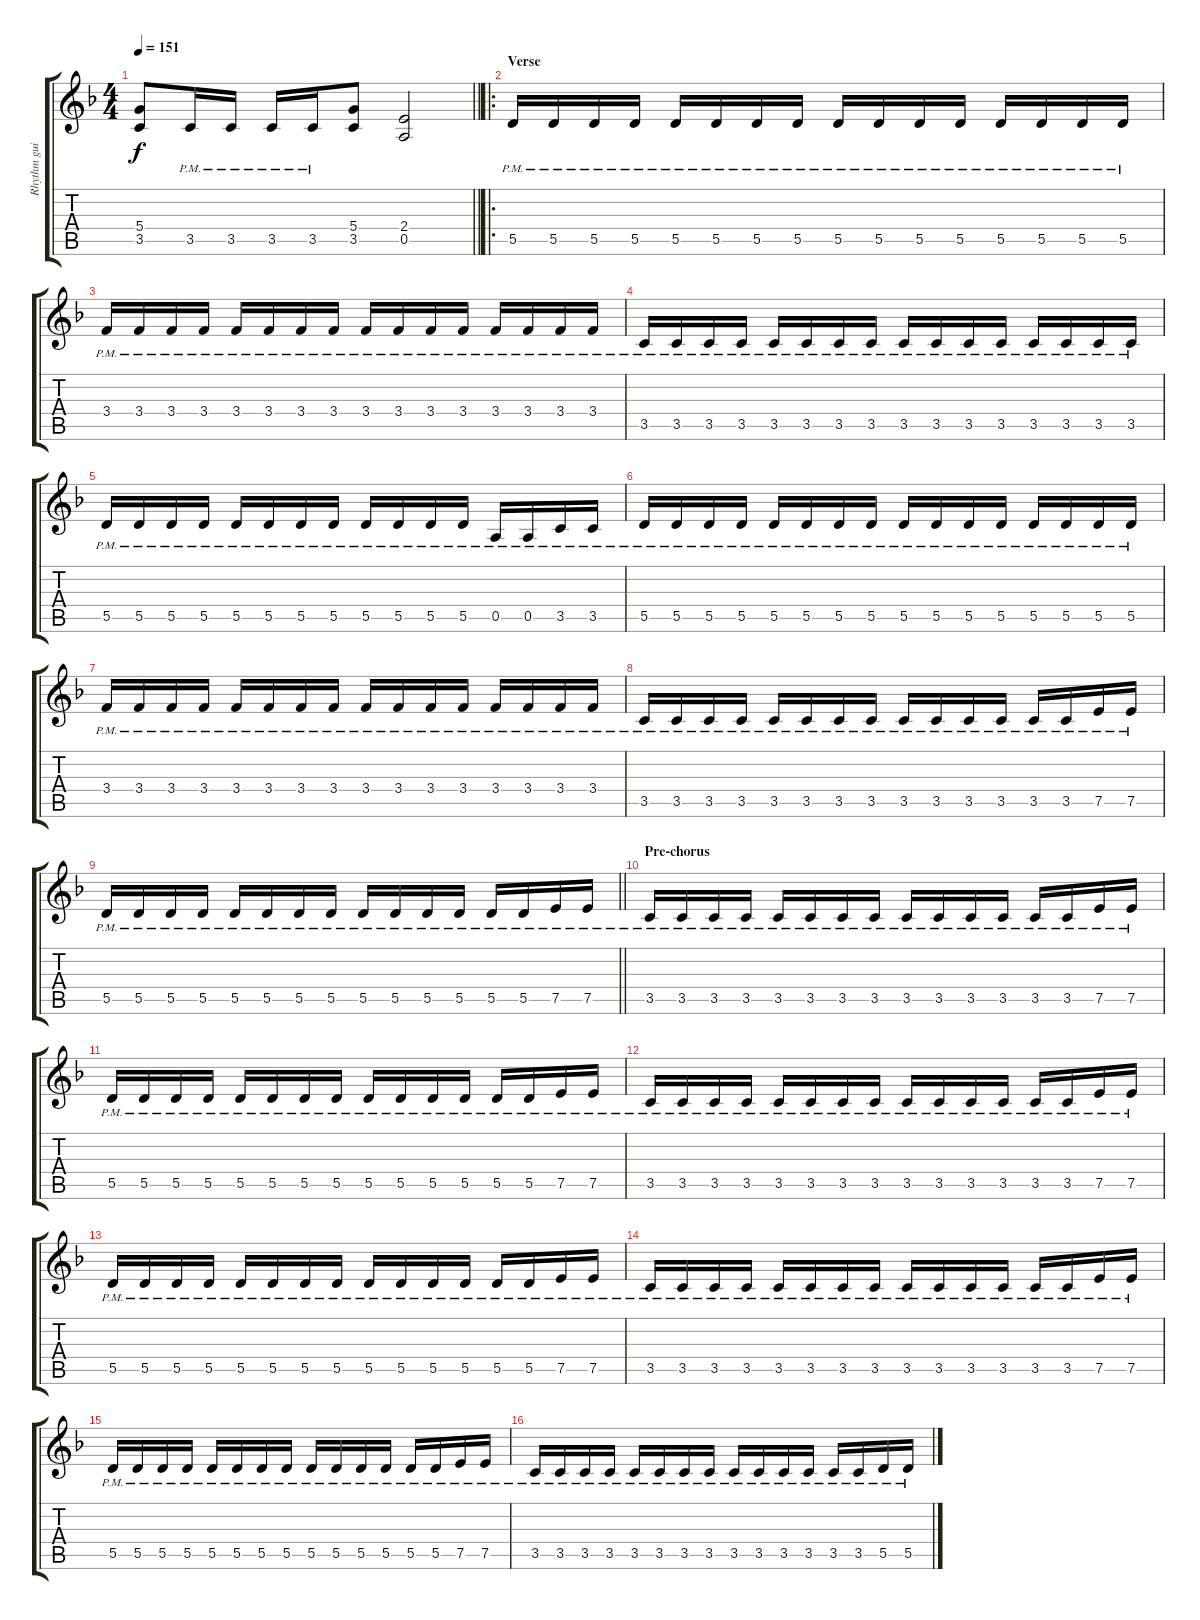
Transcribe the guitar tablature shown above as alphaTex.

\track ("Rhythm guitar" "Rhythm gui") {instrument distortionguitar}
\staff {score tabs}
\tuning (E4 B3 G3 D3 A2 E2) {hide}
\ts (4 4)
\tempo 151
\clef g2
\barLineRight lightlight
\ks dminor
(5.4 3.5).8{dy f} 3.5{pm}.16 3.5{pm}.16 3.5{pm}.16 3.5{pm}.16 (5.4 3.5).8 (2.4 0.5).2 |
\ro
\section ("" "Verse")
5.5{pm}.16 5.5{pm}.16 5.5{pm}.16 5.5{pm}.16 5.5{pm}.16 5.5{pm}.16 5.5{pm}.16 5.5{pm}.16 5.5{pm}.16 5.5{pm}.16 5.5{pm}.16 5.5{pm}.16 5.5{pm}.16 5.5{pm}.16 5.5{pm}.16 5.5{pm}.16 |
3.4{pm}.16 3.4{pm}.16 3.4{pm}.16 3.4{pm}.16 3.4{pm}.16 3.4{pm}.16 3.4{pm}.16 3.4{pm}.16 3.4{pm}.16 3.4{pm}.16 3.4{pm}.16 3.4{pm}.16 3.4{pm}.16 3.4{pm}.16 3.4{pm}.16 3.4{pm}.16 |
3.5{pm}.16 3.5{pm}.16 3.5{pm}.16 3.5{pm}.16 3.5{pm}.16 3.5{pm}.16 3.5{pm}.16 3.5{pm}.16 3.5{pm}.16 3.5{pm}.16 3.5{pm}.16 3.5{pm}.16 3.5{pm}.16 3.5{pm}.16 3.5{pm}.16 3.5{pm}.16 |
5.5{pm}.16 5.5{pm}.16 5.5{pm}.16 5.5{pm}.16 5.5{pm}.16 5.5{pm}.16 5.5{pm}.16 5.5{pm}.16 5.5{pm}.16 5.5{pm}.16 5.5{pm}.16 5.5{pm}.16 0.5{pm}.16 0.5{pm}.16 3.5{pm}.16 3.5{pm}.16 |
5.5{pm}.16 5.5{pm}.16 5.5{pm}.16 5.5{pm}.16 5.5{pm}.16 5.5{pm}.16 5.5{pm}.16 5.5{pm}.16 5.5{pm}.16 5.5{pm}.16 5.5{pm}.16 5.5{pm}.16 5.5{pm}.16 5.5{pm}.16 5.5{pm}.16 5.5{pm}.16 |
3.4{pm}.16 3.4{pm}.16 3.4{pm}.16 3.4{pm}.16 3.4{pm}.16 3.4{pm}.16 3.4{pm}.16 3.4{pm}.16 3.4{pm}.16 3.4{pm}.16 3.4{pm}.16 3.4{pm}.16 3.4{pm}.16 3.4{pm}.16 3.4{pm}.16 3.4{pm}.16 |
3.5{pm}.16 3.5{pm}.16 3.5{pm}.16 3.5{pm}.16 3.5{pm}.16 3.5{pm}.16 3.5{pm}.16 3.5{pm}.16 3.5{pm}.16 3.5{pm}.16 3.5{pm}.16 3.5{pm}.16 3.5{pm}.16 3.5{pm}.16 7.5{pm}.16 7.5{pm}.16 |
\barLineRight lightlight
5.5{pm}.16 5.5{pm}.16 5.5{pm}.16 5.5{pm}.16 5.5{pm}.16 5.5{pm}.16 5.5{pm}.16 5.5{pm}.16 5.5{pm}.16 5.5{pm}.16 5.5{pm}.16 5.5{pm}.16 5.5{pm}.16 5.5{pm}.16 7.5{pm}.16 7.5{pm}.16 |
\section ("" "Pre-chorus")
3.5{pm}.16 3.5{pm}.16 3.5{pm}.16 3.5{pm}.16 3.5{pm}.16 3.5{pm}.16 3.5{pm}.16 3.5{pm}.16 3.5{pm}.16 3.5{pm}.16 3.5{pm}.16 3.5{pm}.16 3.5{pm}.16 3.5{pm}.16 7.5{pm}.16 7.5{pm}.16 |
5.5{pm}.16 5.5{pm}.16 5.5{pm}.16 5.5{pm}.16 5.5{pm}.16 5.5{pm}.16 5.5{pm}.16 5.5{pm}.16 5.5{pm}.16 5.5{pm}.16 5.5{pm}.16 5.5{pm}.16 5.5{pm}.16 5.5{pm}.16 7.5{pm}.16 7.5{pm}.16 |
3.5{pm}.16 3.5{pm}.16 3.5{pm}.16 3.5{pm}.16 3.5{pm}.16 3.5{pm}.16 3.5{pm}.16 3.5{pm}.16 3.5{pm}.16 3.5{pm}.16 3.5{pm}.16 3.5{pm}.16 3.5{pm}.16 3.5{pm}.16 7.5{pm}.16 7.5{pm}.16 |
5.5{pm}.16 5.5{pm}.16 5.5{pm}.16 5.5{pm}.16 5.5{pm}.16 5.5{pm}.16 5.5{pm}.16 5.5{pm}.16 5.5{pm}.16 5.5{pm}.16 5.5{pm}.16 5.5{pm}.16 5.5{pm}.16 5.5{pm}.16 7.5{pm}.16 7.5{pm}.16 |
3.5{pm}.16 3.5{pm}.16 3.5{pm}.16 3.5{pm}.16 3.5{pm}.16 3.5{pm}.16 3.5{pm}.16 3.5{pm}.16 3.5{pm}.16 3.5{pm}.16 3.5{pm}.16 3.5{pm}.16 3.5{pm}.16 3.5{pm}.16 7.5{pm}.16 7.5{pm}.16 |
5.5{pm}.16 5.5{pm}.16 5.5{pm}.16 5.5{pm}.16 5.5{pm}.16 5.5{pm}.16 5.5{pm}.16 5.5{pm}.16 5.5{pm}.16 5.5{pm}.16 5.5{pm}.16 5.5{pm}.16 5.5{pm}.16 5.5{pm}.16 7.5{pm}.16 7.5{pm}.16 |
3.5{pm}.16 3.5{pm}.16 3.5{pm}.16 3.5{pm}.16 3.5{pm}.16 3.5{pm}.16 3.5{pm}.16 3.5{pm}.16 3.5{pm}.16 3.5{pm}.16 3.5{pm}.16 3.5{pm}.16 3.5{pm}.16 3.5{pm}.16 5.5{pm}.16 5.5{pm}.16
